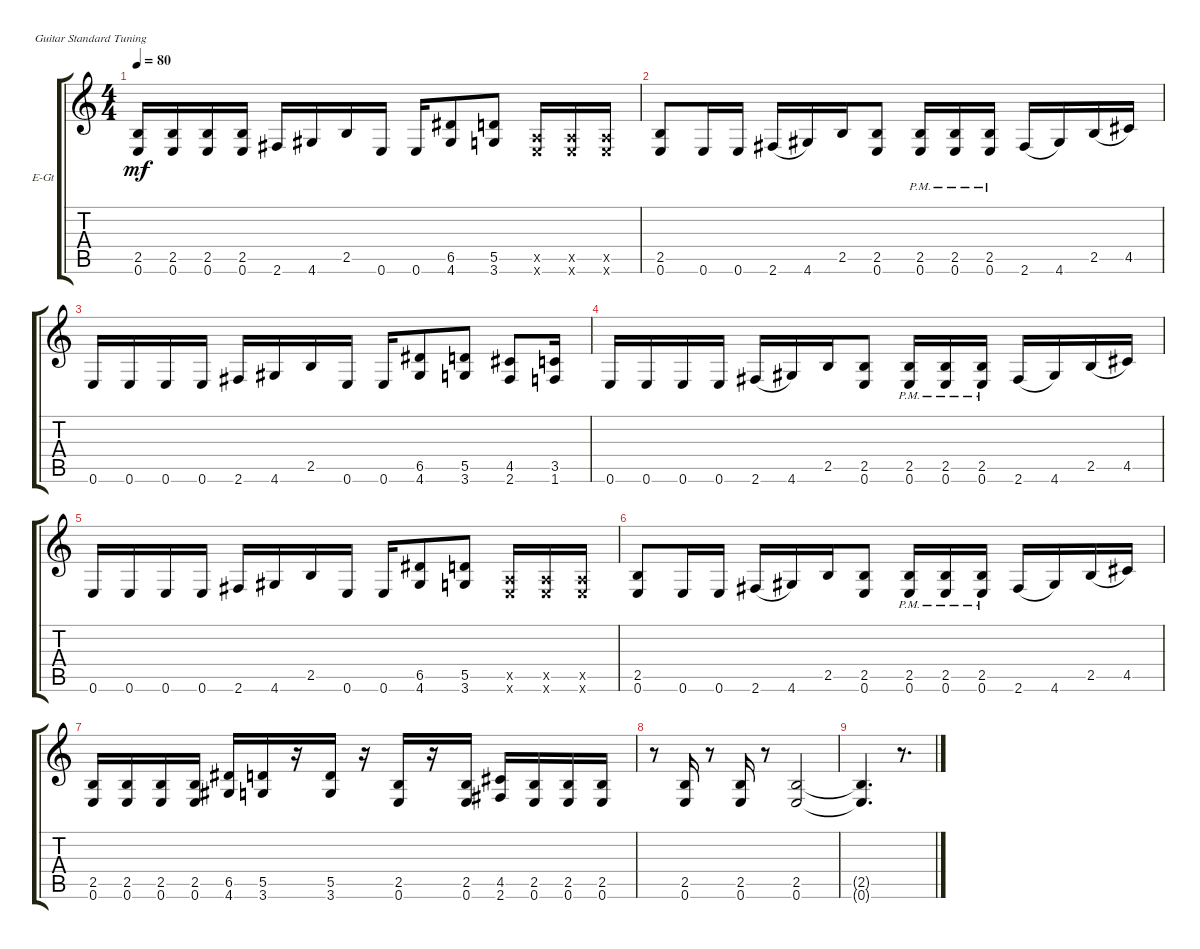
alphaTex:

\defaultSystemsLayout 4
\bracketExtendMode groupsimilarinstruments
\firstSystemTrackNameOrientation horizontal
\otherSystemsTrackNameOrientation horizontal
\track ("Electric Guitar" "E-Gt") {instrument overdrivenguitar}
\staff {score tabs}
\tuning (E4 B3 G3 D3 A2 E2)
\ts (4 4)
\tempo 80
\clef g2
\ks c
(0.6 2.5).16{dy mf} (0.6 2.5).16 (0.6 2.5).16 (0.6 2.5).16 2.6.16 4.6.16 2.5.16 0.6.16 0.6.16 (4.6 6.5).8 (3.6 5.5).8 (0.5{x} 0.6{x}).16 (0.6{x} 0.5{x}).16 (0.5{x} 0.6{x}).16 |
(0.6 2.5).8 0.6.16 0.6.16 2.6.16{legatoorigin} 4.6.16 2.5.16 (0.6 2.5).8 (0.6{pm} 2.5{pm}).16 (0.6{pm} 2.5{pm}).16 (0.6{pm} 2.5{pm}).16 2.6.16{legatoorigin} 4.6.16 2.5.16{legatoorigin} 4.5.16 |
0.6.16 0.6.16 0.6.16 0.6.16 2.6.16 4.6.16 2.5.16 0.6.16 0.6.16 (4.6 6.5).8 (3.6 5.5).8 (4.5 2.6).8 (3.5 1.6).16 |
0.6.16 0.6.16 0.6.16 0.6.16 2.6.16{legatoorigin} 4.6.16 2.5.16 (0.6 2.5).8 (0.6{pm} 2.5{pm}).16 (0.6{pm} 2.5{pm}).16 (0.6{pm} 2.5{pm}).16 2.6.16{legatoorigin} 4.6.16 2.5.16{legatoorigin} 4.5.16 |
0.6.16 0.6.16 0.6.16 0.6.16 2.6.16 4.6.16 2.5.16 0.6.16 0.6.16 (4.6 6.5).8 (3.6 5.5).8 (0.5{x} 0.6{x}).16 (0.6{x} 0.5{x}).16 (0.5{x} 0.6{x}).16 |
(0.6 2.5).8 0.6.16 0.6.16 2.6.16{legatoorigin} 4.6.16 2.5.16 (0.6 2.5).8 (0.6{pm} 2.5{pm}).16 (0.6{pm} 2.5{pm}).16 (0.6{pm} 2.5{pm}).16 2.6.16{legatoorigin} 4.6.16 2.5.16{legatoorigin} 4.5.16 |
(0.6 2.5).16 (0.6 2.5).16 (0.6 2.5).16 (0.6 2.5).16 (4.6 6.5).16 (3.6 5.5).16 r.16 (3.6 5.5).16 r.16 (0.6 2.5).16 r.16 (0.6 2.5).16 (2.6 4.5).16 (0.6 2.5).16 (0.6 2.5).16 (0.6 2.5).16 |
r.8 (0.6 2.5).16 r.8 (0.6 2.5).16 r.8 (0.6 2.5).2 |
(2.5{t} 0.6{t}).4{d} r.8{d}
